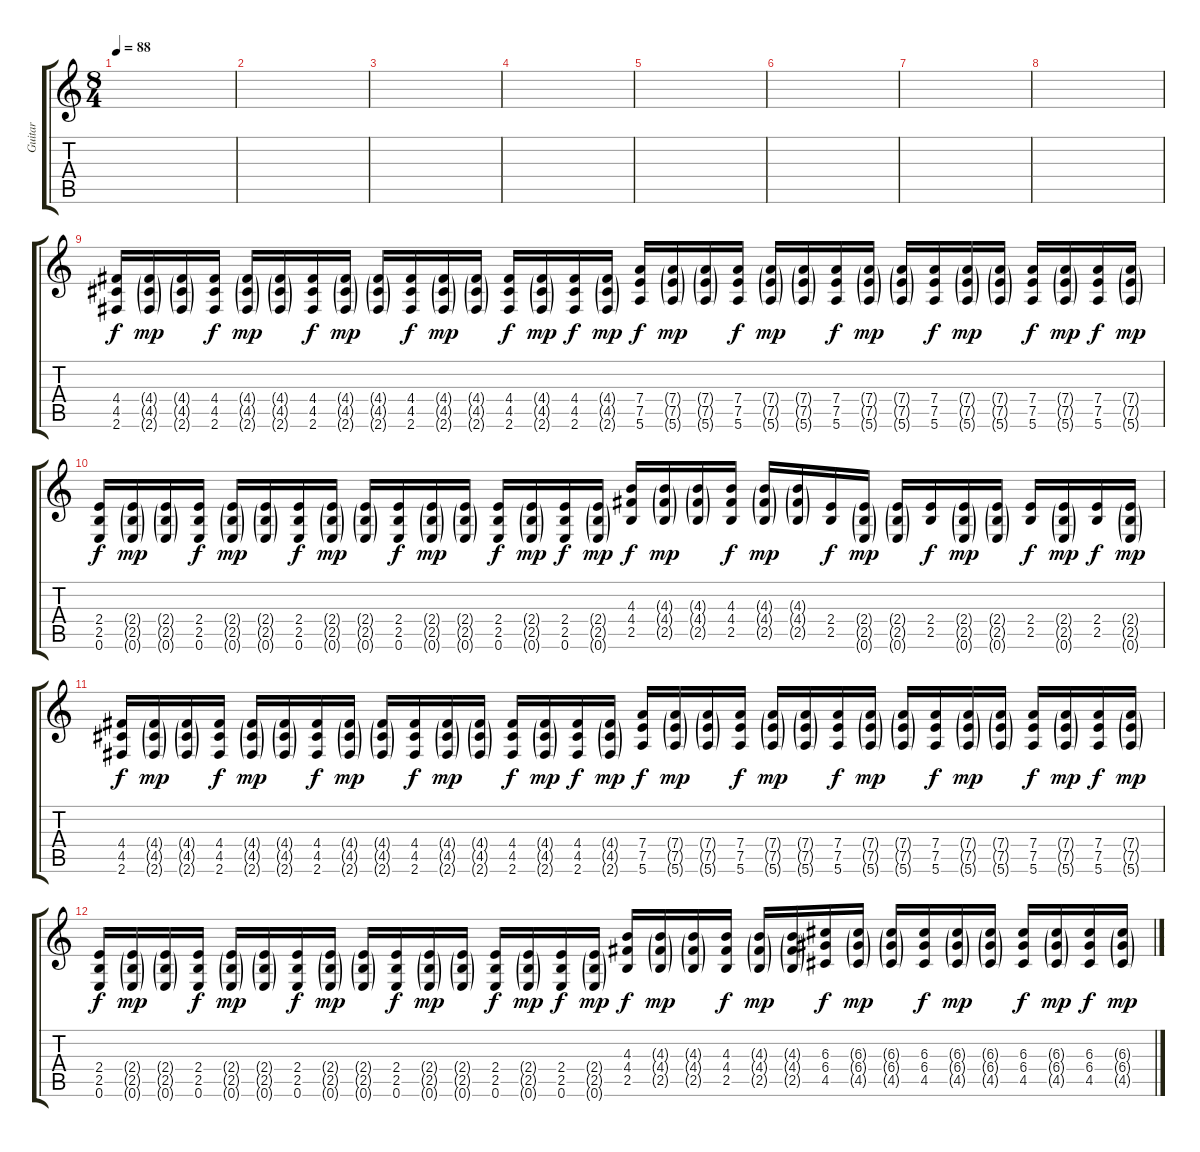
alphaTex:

\track ("Guitar" "Guitar") {instrument distortionguitar}
\staff {score tabs}
\tuning (E4 B3 G3 D3 A2 E2) {hide}
\ts (8 4)
\tempo 88
\clef g2
\ks c
|
|
|
|
|
|
|
|
(4.4 4.5 2.6).16 (4.4{g} 4.5{g} 2.6{g}).16{dy mp} (4.4{g} 4.5{g} 2.6{g}).16 (4.4 4.5 2.6).16{dy f} (4.4{g} 4.5{g} 2.6{g}).16{dy mp} (4.4{g} 4.5{g} 2.6{g}).16 (4.4 4.5 2.6).16{dy f} (4.4{g} 4.5{g} 2.6{g}).16{dy mp} (4.4{g} 4.5{g} 2.6{g}).16 (4.4 4.5 2.6).16{dy f} (4.4{g} 4.5{g} 2.6{g}).16{dy mp} (4.4{g} 4.5{g} 2.6{g}).16 (4.4 4.5 2.6).16{dy f} (4.4{g} 4.5{g} 2.6{g}).16{dy mp} (4.4 4.5 2.6).16{dy f} (4.4{g} 4.5{g} 2.6{g}).16{dy mp} (7.4 7.5 5.6).16{dy f} (7.4{g} 7.5{g} 5.6{g}).16{dy mp} (7.4{g} 7.5{g} 5.6{g}).16 (7.4 7.5 5.6).16{dy f} (7.4{g} 7.5{g} 5.6{g}).16{dy mp} (7.4{g} 7.5{g} 5.6{g}).16 (7.4 7.5 5.6).16{dy f} (7.4{g} 7.5{g} 5.6{g}).16{dy mp} (7.4{g} 7.5{g} 5.6{g}).16 (7.4 7.5 5.6).16{dy f} (7.4{g} 7.5{g} 5.6{g}).16{dy mp} (7.4{g} 7.5{g} 5.6{g}).16 (7.4 7.5 5.6).16{dy f} (7.4{g} 7.5{g} 5.6{g}).16{dy mp} (7.4 7.5 5.6).16{dy f} (7.4{g} 7.5{g} 5.6{g}).16{dy mp} |
(2.4 2.5 0.6).16{dy f} (2.4{g} 2.5{g} 0.6{g}).16{dy mp} (2.4{g} 2.5{g} 0.6{g}).16 (2.4 2.5 0.6).16{dy f} (2.4{g} 2.5{g} 0.6{g}).16{dy mp} (2.4{g} 2.5{g} 0.6{g}).16 (2.4 2.5 0.6).16{dy f} (2.4{g} 2.5{g} 0.6{g}).16{dy mp} (2.4{g} 2.5{g} 0.6{g}).16 (2.4 2.5 0.6).16{dy f} (2.4{g} 2.5{g} 0.6{g}).16{dy mp} (2.4{g} 2.5{g} 0.6{g}).16 (2.4 2.5 0.6).16{dy f} (2.4{g} 2.5{g} 0.6{g}).16{dy mp} (2.4 2.5 0.6).16{dy f} (2.4{g} 2.5{g} 0.6{g}).16{dy mp} (4.3 4.4 2.5).16{dy f} (4.3{g} 4.4{g} 2.5{g}).16{dy mp} (4.3{g} 4.4{g} 2.5{g}).16 (4.3 4.4 2.5).16{dy f} (4.3{g} 4.4{g} 2.5{g}).16{dy mp} (4.3{g} 4.4{g} 2.5{g}).16 (2.4 2.5).16{dy f} (2.4{g} 2.5{g} 0.6{g}).16{dy mp} (2.4{g} 2.5{g} 0.6{g}).16 (2.4 2.5).16{dy f} (2.4{g} 2.5{g} 0.6{g}).16{dy mp} (2.4{g} 2.5{g} 0.6{g}).16 (2.4 2.5).16{dy f} (2.4{g} 2.5{g} 0.6{g}).16{dy mp} (2.4 2.5).16{dy f} (2.4{g} 2.5{g} 0.6{g}).16{dy mp} |
(4.4 4.5 2.6).16{dy f} (4.4{g} 4.5{g} 2.6{g}).16{dy mp} (4.4{g} 4.5{g} 2.6{g}).16 (4.4 4.5 2.6).16{dy f} (4.4{g} 4.5{g} 2.6{g}).16{dy mp} (4.4{g} 4.5{g} 2.6{g}).16 (4.4 4.5 2.6).16{dy f} (4.4{g} 4.5{g} 2.6{g}).16{dy mp} (4.4{g} 4.5{g} 2.6{g}).16 (4.4 4.5 2.6).16{dy f} (4.4{g} 4.5{g} 2.6{g}).16{dy mp} (4.4{g} 4.5{g} 2.6{g}).16 (4.4 4.5 2.6).16{dy f} (4.4{g} 4.5{g} 2.6{g}).16{dy mp} (4.4 4.5 2.6).16{dy f} (4.4{g} 4.5{g} 2.6{g}).16{dy mp} (7.4 7.5 5.6).16{dy f} (7.4{g} 7.5{g} 5.6{g}).16{dy mp} (7.4{g} 7.5{g} 5.6{g}).16 (7.4 7.5 5.6).16{dy f} (7.4{g} 7.5{g} 5.6{g}).16{dy mp} (7.4{g} 7.5{g} 5.6{g}).16 (7.4 7.5 5.6).16{dy f} (7.4{g} 7.5{g} 5.6{g}).16{dy mp} (7.4{g} 7.5{g} 5.6{g}).16 (7.4 7.5 5.6).16{dy f} (7.4{g} 7.5{g} 5.6{g}).16{dy mp} (7.4{g} 7.5{g} 5.6{g}).16 (7.4 7.5 5.6).16{dy f} (7.4{g} 7.5{g} 5.6{g}).16{dy mp} (7.4 7.5 5.6).16{dy f} (7.4{g} 7.5{g} 5.6{g}).16{dy mp} |
(2.4 2.5 0.6).16{dy f} (2.4{g} 2.5{g} 0.6{g}).16{dy mp} (2.4{g} 2.5{g} 0.6{g}).16 (2.4 2.5 0.6).16{dy f} (2.4{g} 2.5{g} 0.6{g}).16{dy mp} (2.4{g} 2.5{g} 0.6{g}).16 (2.4 2.5 0.6).16{dy f} (2.4{g} 2.5{g} 0.6{g}).16{dy mp} (2.4{g} 2.5{g} 0.6{g}).16 (2.4 2.5 0.6).16{dy f} (2.4{g} 2.5{g} 0.6{g}).16{dy mp} (2.4{g} 2.5{g} 0.6{g}).16 (2.4 2.5 0.6).16{dy f} (2.4{g} 2.5{g} 0.6{g}).16{dy mp} (2.4 2.5 0.6).16{dy f} (2.4{g} 2.5{g} 0.6{g}).16{dy mp} (4.3 4.4 2.5).16{dy f} (4.3{g} 4.4{g} 2.5{g}).16{dy mp} (4.3{g} 4.4{g} 2.5{g}).16 (4.3 4.4 2.5).16{dy f} (4.3{g} 4.4{g} 2.5{g}).16{dy mp} (4.3{g} 4.4{g} 2.5{g}).16 (6.3 6.4 4.5).16{dy f} (6.3{g} 6.4{g} 4.5{g}).16{dy mp} (6.3{g} 6.4{g} 4.5{g}).16 (6.3 6.4 4.5).16{dy f} (6.3{g} 6.4{g} 4.5{g}).16{dy mp} (6.3{g} 6.4{g} 4.5{g}).16 (6.3 6.4 4.5).16{dy f} (6.3{g} 6.4{g} 4.5{g}).16{dy mp} (6.3 6.4 4.5).16{dy f} (6.3{g} 6.4{g} 4.5{g}).16{dy mp}
